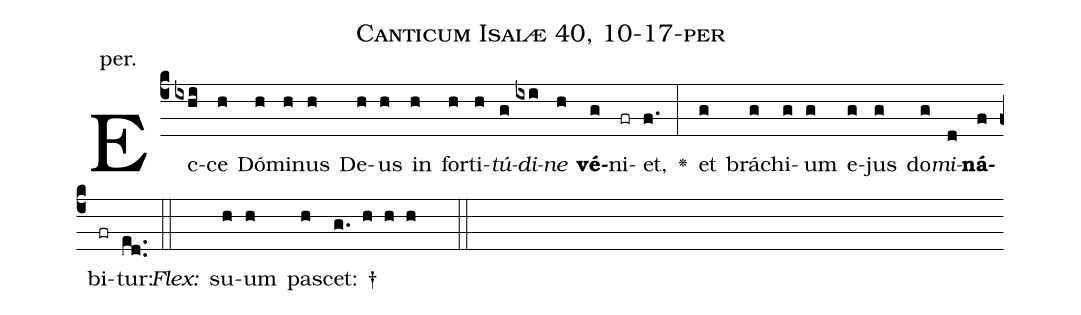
name: Canticum Isaiæ 40, 10-17-per;
annotation: per.;
%%
(c4)Ec(ixhi)ce(h) Dó(h)mi(h)nus(h) De(h)us(h) in(h) for(h)ti(h)<i>tú</i>(g)<i>di</i>(ixi)<i>ne</i>(h) <b>vé</b>(g)ni(fr)et,(f.) <v>\greheightstar</v>(:) et(g) brá(g)chi(g)um(g) e(g)jus(g) do(g)<i>mi</i>(d)<b>ná</b>(f)bi(fr)tur:(ed..) (::)
<i>Flex:</i>()  su(h)um(h) pa(h)scet: †(g. h h h  ::)

%E(g) u(g) o(g) u(d) a(f) e.(ed..) (::)
